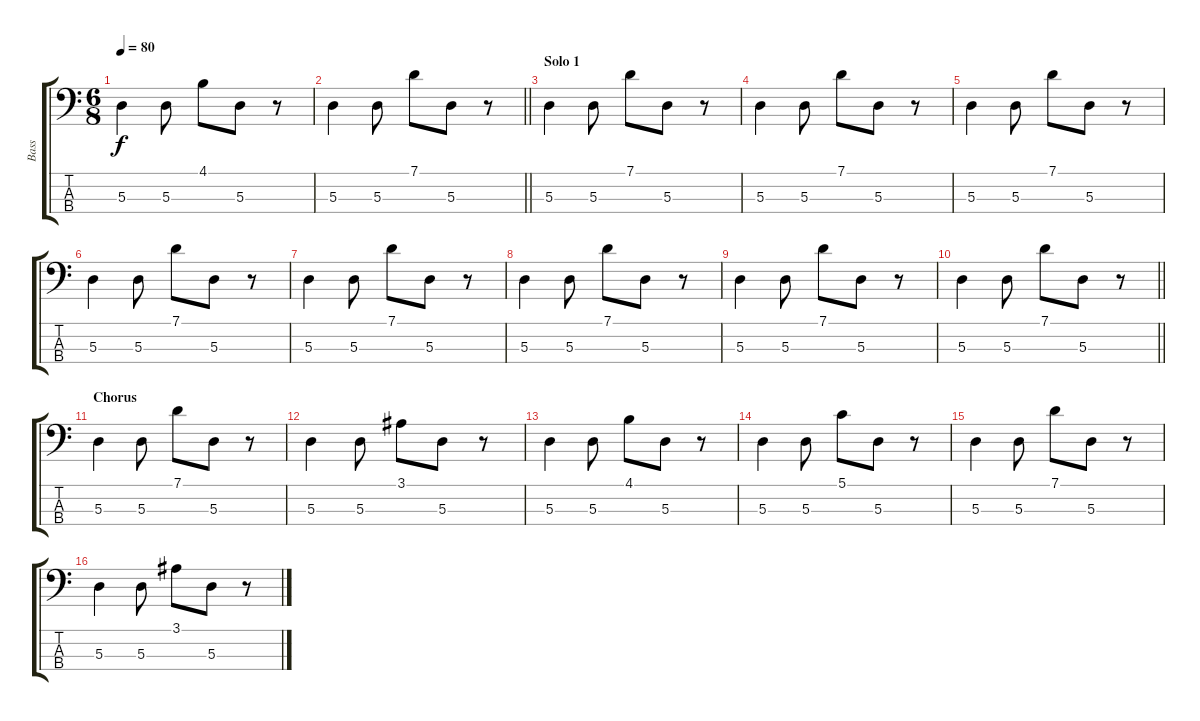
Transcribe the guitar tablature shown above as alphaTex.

\track ("Bass" "Bass") {instrument electricbassfinger}
\staff {score tabs}
\tuning (G2 D2 A1 E1) {hide}
\ts (6 8)
\tempo 80
\clef f4
\ks c
5.3.4{dy f} 5.3.8 4.1.8 5.3.8 r.8 |
\barLineRight lightlight
5.3.4 5.3.8 7.1.8 5.3.8 r.8 |
\section ("" "Solo 1")
5.3.4 5.3.8 7.1.8 5.3.8 r.8 |
5.3.4 5.3.8 7.1.8 5.3.8 r.8 |
5.3.4 5.3.8 7.1.8 5.3.8 r.8 |
5.3.4 5.3.8 7.1.8 5.3.8 r.8 |
5.3.4 5.3.8 7.1.8 5.3.8 r.8 |
5.3.4 5.3.8 7.1.8 5.3.8 r.8 |
5.3.4 5.3.8 7.1.8 5.3.8 r.8 |
\barLineRight lightlight
5.3.4 5.3.8 7.1.8 5.3.8 r.8 |
\section ("" "Chorus")
5.3.4 5.3.8 7.1.8 5.3.8 r.8 |
5.3.4 5.3.8 3.1.8 5.3.8 r.8 |
5.3.4 5.3.8 4.1.8 5.3.8 r.8 |
5.3.4 5.3.8 5.1.8 5.3.8 r.8 |
5.3.4 5.3.8 7.1.8 5.3.8 r.8 |
5.3.4 5.3.8 3.1.8 5.3.8 r.8
